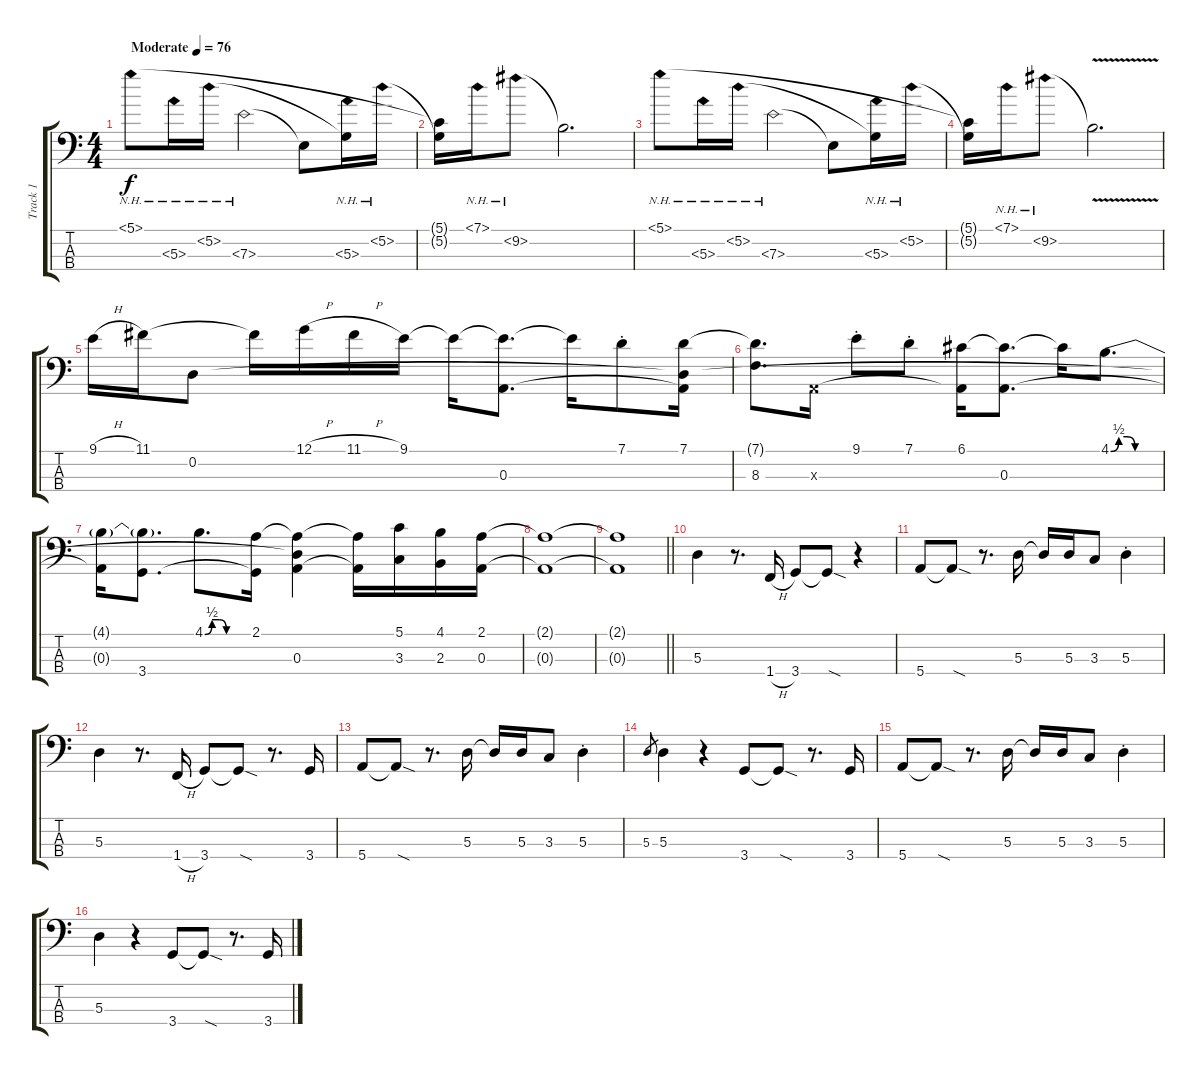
\track ("Track 1" "Track 1") {instrument slapbass1}
\staff {score tabs}
\tuning (G2 D2 A1 E1) {hide}
\ts (4 4)
\tempo (76 "Moderate")
\clef f4
\ks c
5.1{nh}.8{dy f instrument slapbass1} 5.3{nh}.16 5.2{nh}.16 7.3{nh}.2 7.3{t}.8 (5.2{t} 5.3{nh}).16 5.2{nh}.16 |
(5.1{t} 5.2{t}).16 7.1{nh}.16 9.2{nh}.8 9.2{t}.2{d} |
5.1{nh}.8 5.3{nh}.16 5.2{nh}.16 7.3{nh}.2 7.3{t}.8 (5.2{t} 5.3{nh}).16 5.2{nh}.16 |
(5.1{t} 5.2{t}).16 7.1{nh}.16 9.2{nh}.8 9.2{v t}.2{d} |
9.1{h}.16 11.1.16 0.2.8 11.1{t}.16 12.1{h}.16 11.1{h}.16 9.1.16 9.1{t}.16 (9.1{t} 0.3).8{d} 9.1{t}.16 7.1{st}.8 (7.1 0.2{t} 0.3{t}).16 |
(7.1{t} 8.3).8{d} 0.3{x}.16 9.1{st}.8 7.1{st}.8 (6.1 0.3{t}).16 (6.1{t} 0.3).8{d} 6.1{t}.16 4.1{be (custom 0 0 10 2 20 2 30 0 60 0)}.8{d} |
(4.1{t} 0.3{t}).16 (4.1{t} 3.4).8{d} 4.1{be (custom 0 0 10 2 20 2 30 0 60 0)}.8{d} (2.1 3.4{t}).16 (2.1{t} 0.2{t} 0.3).4 (2.1{t} 0.3{t}).16 (5.1 3.3).16 (4.1 2.3).16 (2.1 0.3).16 |
(2.1{t} 0.3{t}).1 |
\barLineRight lightlight
(2.1{t} 0.3{t}).1 |
5.3.4 r.8{d} 1.4{h}.16 3.4.8 3.4{sod t}.8 r.4 |
5.4.8 5.4{sod t}.8 r.8{d} 5.3.16 5.3{t}.16 5.3.16 3.3.8 5.3{st}.4 |
5.3.4 r.8{d} 1.4{h}.16 3.4.8 3.4{sod t}.8 r.8{d} 3.4.16 |
5.4.8 5.4{sod t}.8 r.8{d} 5.3.16 5.3{t}.16 5.3.16 3.3.8 5.3{st}.4 |
5.3.8{gr} 5.3.4 r.4 3.4.8 3.4{sod t}.8 r.8{d} 3.4.16 |
5.4.8 5.4{sod t}.8 r.8{d} 5.3.16 5.3{t}.16 5.3.16 3.3.8 5.3{st}.4 |
5.3.4 r.4 3.4.8 3.4{sod t}.8 r.8{d} 3.4.16
